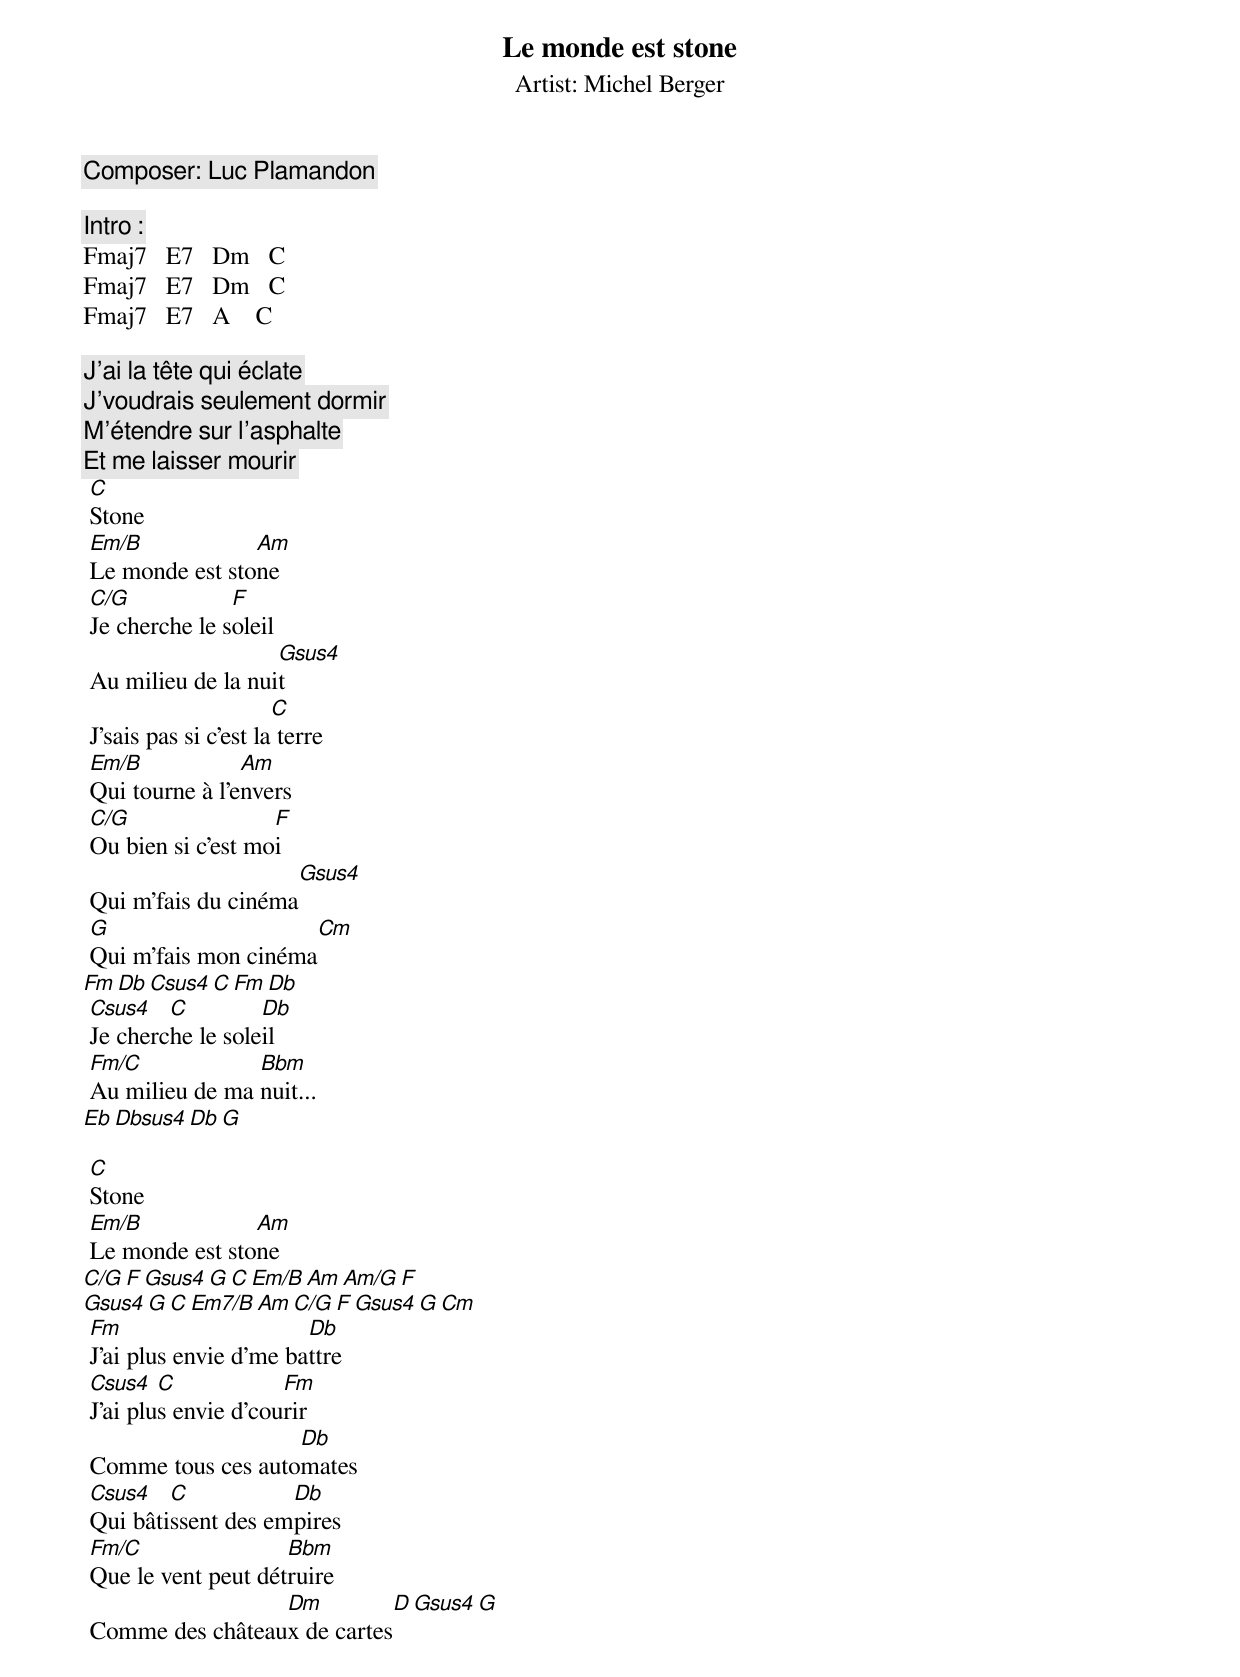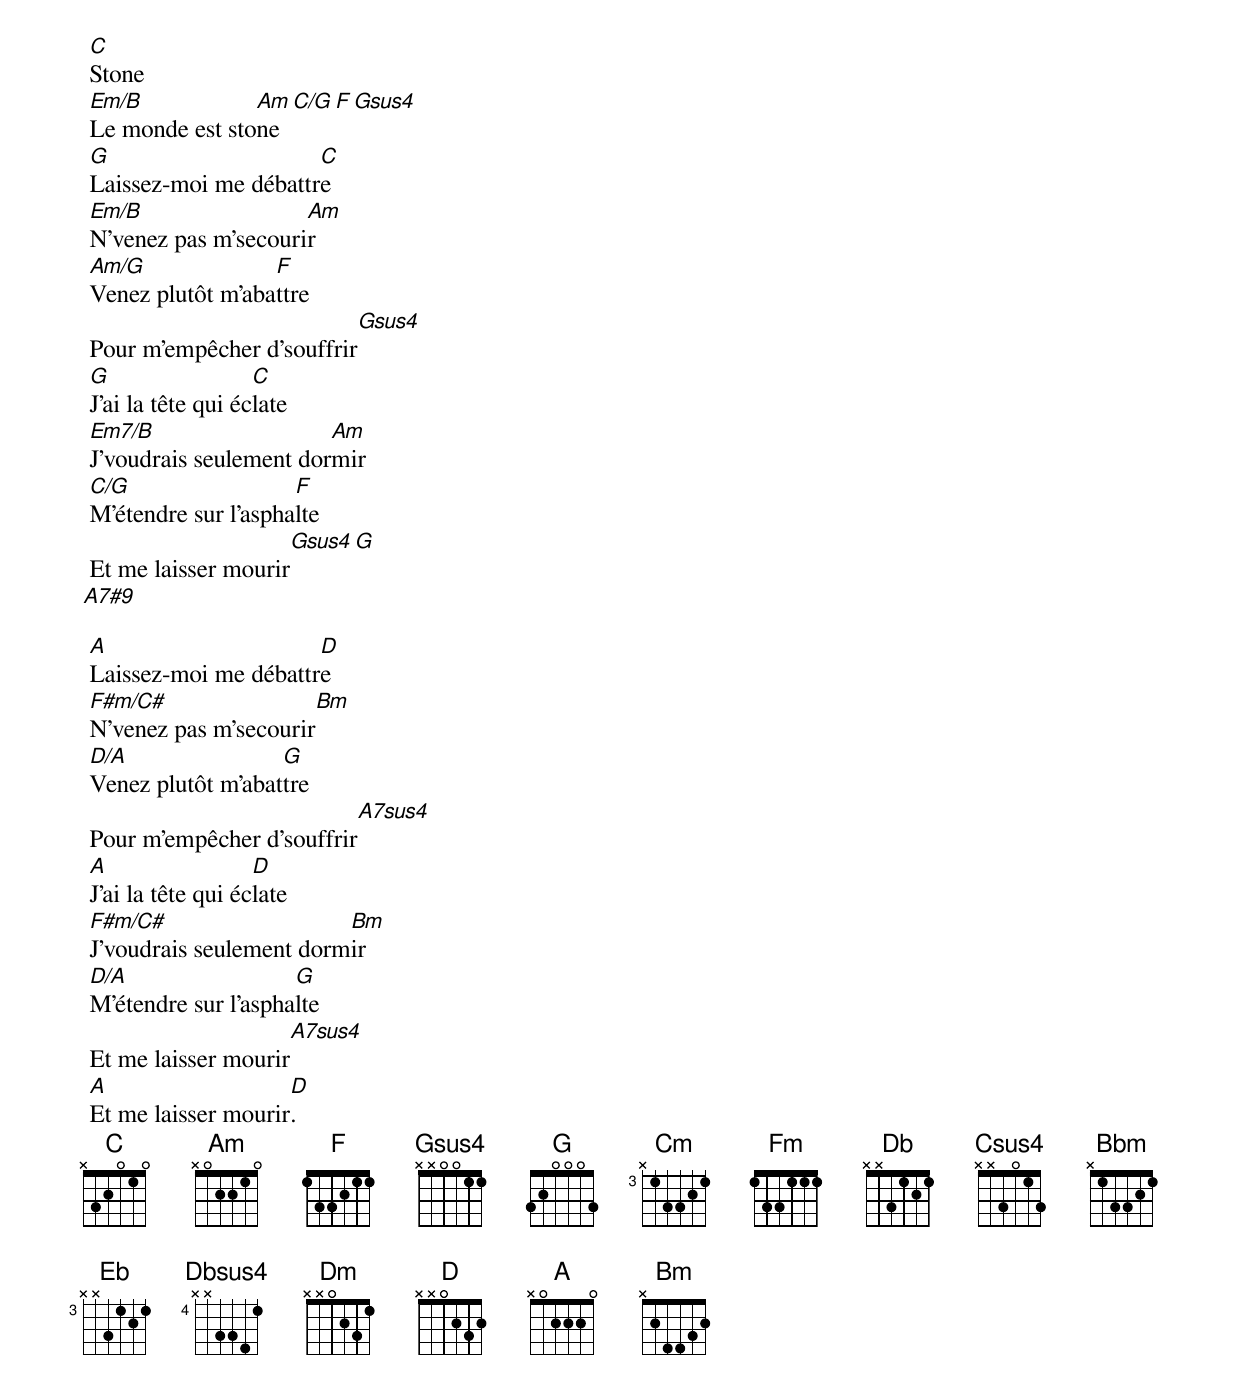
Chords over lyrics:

Le monde est stone
Artist: Michel Berger
Composer: Luc Plamandon

 Intro :
Fmaj7   E7   Dm   C
Fmaj7   E7   Dm   C
Fmaj7   E7   A    C

 J'ai la tête qui éclate
 J'voudrais seulement dormir
 M'étendre sur l'asphalte
 Et me laisser mourir
 C
 Stone
 Em/B            Am
 Le monde est stone
 C/G            F
 Je cherche le soleil
                    Gsus4
 Au milieu de la nuit
                       C
 J'sais pas si c'est la terre
 Em/B            Am
 Qui tourne à l'envers
 C/G                F
 Ou bien si c'est moi
                       Gsus4
 Qui m'fais du cinéma
 G                      Cm
 Qui m'fais mon cinéma
 Fm    Db    Csus4   C    Fm    Db
 Csus4   C         Db
 Je cherche le soleil
 Fm/C            Bbm
 Au milieu de ma nuit...
 Eb    Dbsus4   Db    G

 C
 Stone
 Em/B            Am
 Le monde est stone
 C/G    F    Gsus4   G    C    Em/B    Am    Am/G    F
 Gsus4  G   C   Em7/B   Am   C/G   F   Gsus4   G   Cm
 Fm                     Db
 J'ai plus envie d'me battre
 Csus4   C            Fm
 J'ai plus envie d'courir
                    Db
 Comme tous ces automates
 Csus4   C           Db
 Qui bâtissent des empires
 Fm/C                Bbm
 Que le vent peut détruire
                  Dm          D   Gsus4   G
 Comme des châteaux de cartes

 C
 Stone
 Em/B            Am    C/G   F   Gsus4
 Le monde est stone
 G                     C
 Laissez-moi me débattre
 Em/B                 Am
 N'venez pas m'secourir
 Am/G              F
 Venez plutôt m'abattre
                             Gsus4
 Pour m'empêcher d'souffrir
 G                  C
 J'ai la tête qui éclate
 Em7/B                   Am
 J'voudrais seulement dormir
 C/G                  F
 M'étendre sur l'asphalte
                     Gsus4   G
 Et me laisser mourir
 A7#9

 A                     D
 Laissez-moi me débattre
 F#m/C#                Bm
 N'venez pas m'secourir
 D/A                G
 Venez plutôt m'abattre
                             A7sus4
 Pour m'empêcher d'souffrir
 A                  D
 J'ai la tête qui éclate
 F#m/C#                   Bm
 J'voudrais seulement dormir
 D/A                  G
 M'étendre sur l'asphalte
                     A7sus4
 Et me laisser mourir
 A                   D
 Et me laisser mourir.
